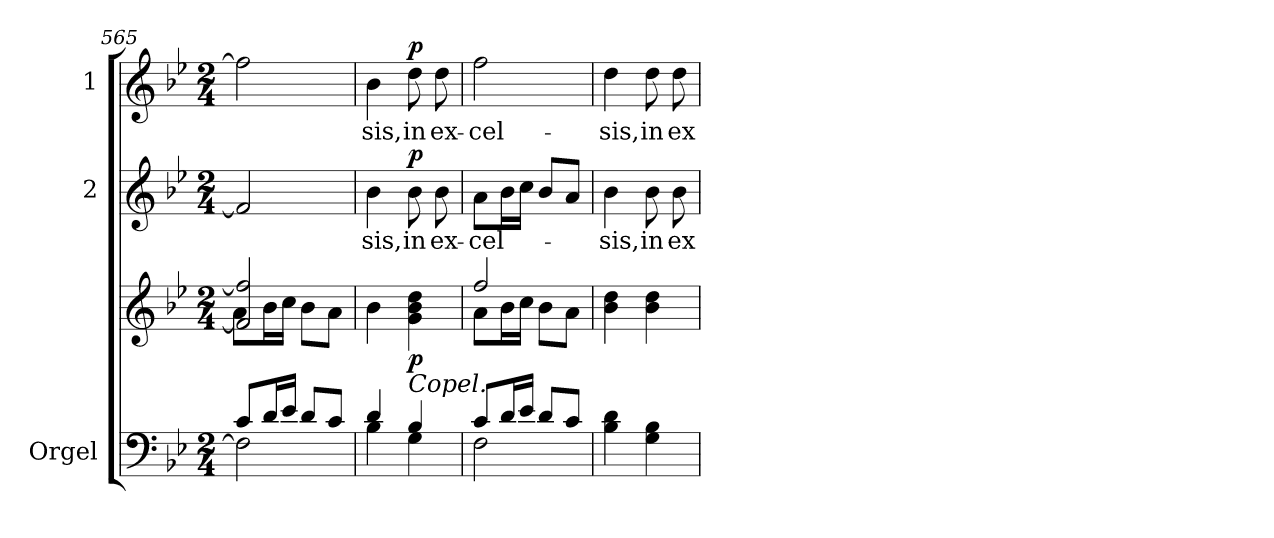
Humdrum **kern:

**kern	**kern	**dynam	**kern	**text	**dynam	**kern	**text	**dynam
*part3	*part3	*part3	*part2	*part2	*part2	*part1	*part1	*part1
*staff4	*staff3	*staff3/4	*staff2	*staff2	*staff2	*staff1	*staff1	*staff1
*I"Orgel	*	*	*I"2	*	*	*I"1	*	*
*I'Org.	*	*	*	*	*	*	*	*
*clefF4	*clefG2	*	*clefG2	*	*	*clefG2	*	*
*k[b-e-]	*k[b-e-]	*	*k[b-e-]	*	*	*k[b-e-]	*	*
*B-:	*B-:	*	*B-:	*	*	*B-:	*	*
*M2/4	*M2/4	*	*M2/4	*	*	*M2/4	*	*
=565	=565	=565	=565	=565	=565	=565	=565	=565
*^	*^	*	*	*	*	*	*	*
8c/L	2F\]	2f/] 2ff/]	8a\L	.	2f/]	.	.	2ff\]	.	.
16d/L	.	.	16b-\L	.	.	.	.	.	.	.
16e-/JJ	.	.	16cc\JJ	.	.	.	.	.	.	.
8d/L	.	.	8b-\L	.	.	.	.	.	.	.
8c/J	.	.	8a\J	.	.	.	.	.	.	.
=566	=566	=566	=566	=566	=566	=566	=566	=566	=566	=566
!	!	!	!	!	!	!LO:LY:b	!	!	!LO:LY:b	!
*	*	*v	*v	*	*	*	*	*	*	*
4d/	4B-\	4b-\	.	4b-\	-sis,	.	4b-\	-sis,	.
!	!	!LO:TX:b:i:t=Copel.	!	!	!	!	!	!	!
!	!	!	!LO:DY:b	!	!LO:LY:b	!LO:DY:a	!	!LO:LY:b	!LO:DY:a
4B-/	4G\	4g\ 4b-\ 4dd\	p	8b-\	in	p	8dd\	in	p
!	!	!	!	!	!LO:LY:b	!	!	!LO:LY:b	!
.	.	.	.	8b-\	ex-	.	8dd\	ex-	.
=567	=567	=567	=567	=567	=567	=567	=567	=567	=567
*	*	*^	*	*	*	*	*	*	*
!	!	!	!	!	!	!LO:LY:b	!	!	!LO:LY:b	!
8c/L	2F\	2ff/	8a\L	.	8a\L	-cel-	.	2ff\	-cel-	.
16d/L	.	.	16b-\L	.	16b-\L	.	.	.	.	.
16e-/JJ	.	.	16cc\JJ	.	16cc\JJ	.	.	.	.	.
8d/L	.	.	8b-\L	.	8b-/L	.	.	.	.	.
8c/J	.	.	8a\J	.	8a/J	.	.	.	.	.
*v	*v	*	*	*	*	*	*	*	*	*
!!LO:PB:g=z
=568	=568	=568	=568	=568	=568	=568	=568	=568	=568
!	!	!	!	!	!LO:LY:b	!	!	!LO:LY:b	!
*	*v	*v	*	*	*	*	*	*	*
4B-\ 4d\	4b-\ 4dd\	.	4b-\	-sis,	.	4dd\	-sis,	.
!	!	!	!	!LO:LY:b	!	!	!LO:LY:b	!
4G\ 4B-\	4b-\ 4dd\	.	8b-\	in	.	8dd\	in	.
!	!	!	!	!LO:LY:b	!	!	!LO:LY:b	!
.	.	.	8b-\	ex-	.	8dd\	ex-	.
=	=	=	=	=	=	=	=	=
*-	*-	*-	*-	*-	*-	*-	*-	*-
